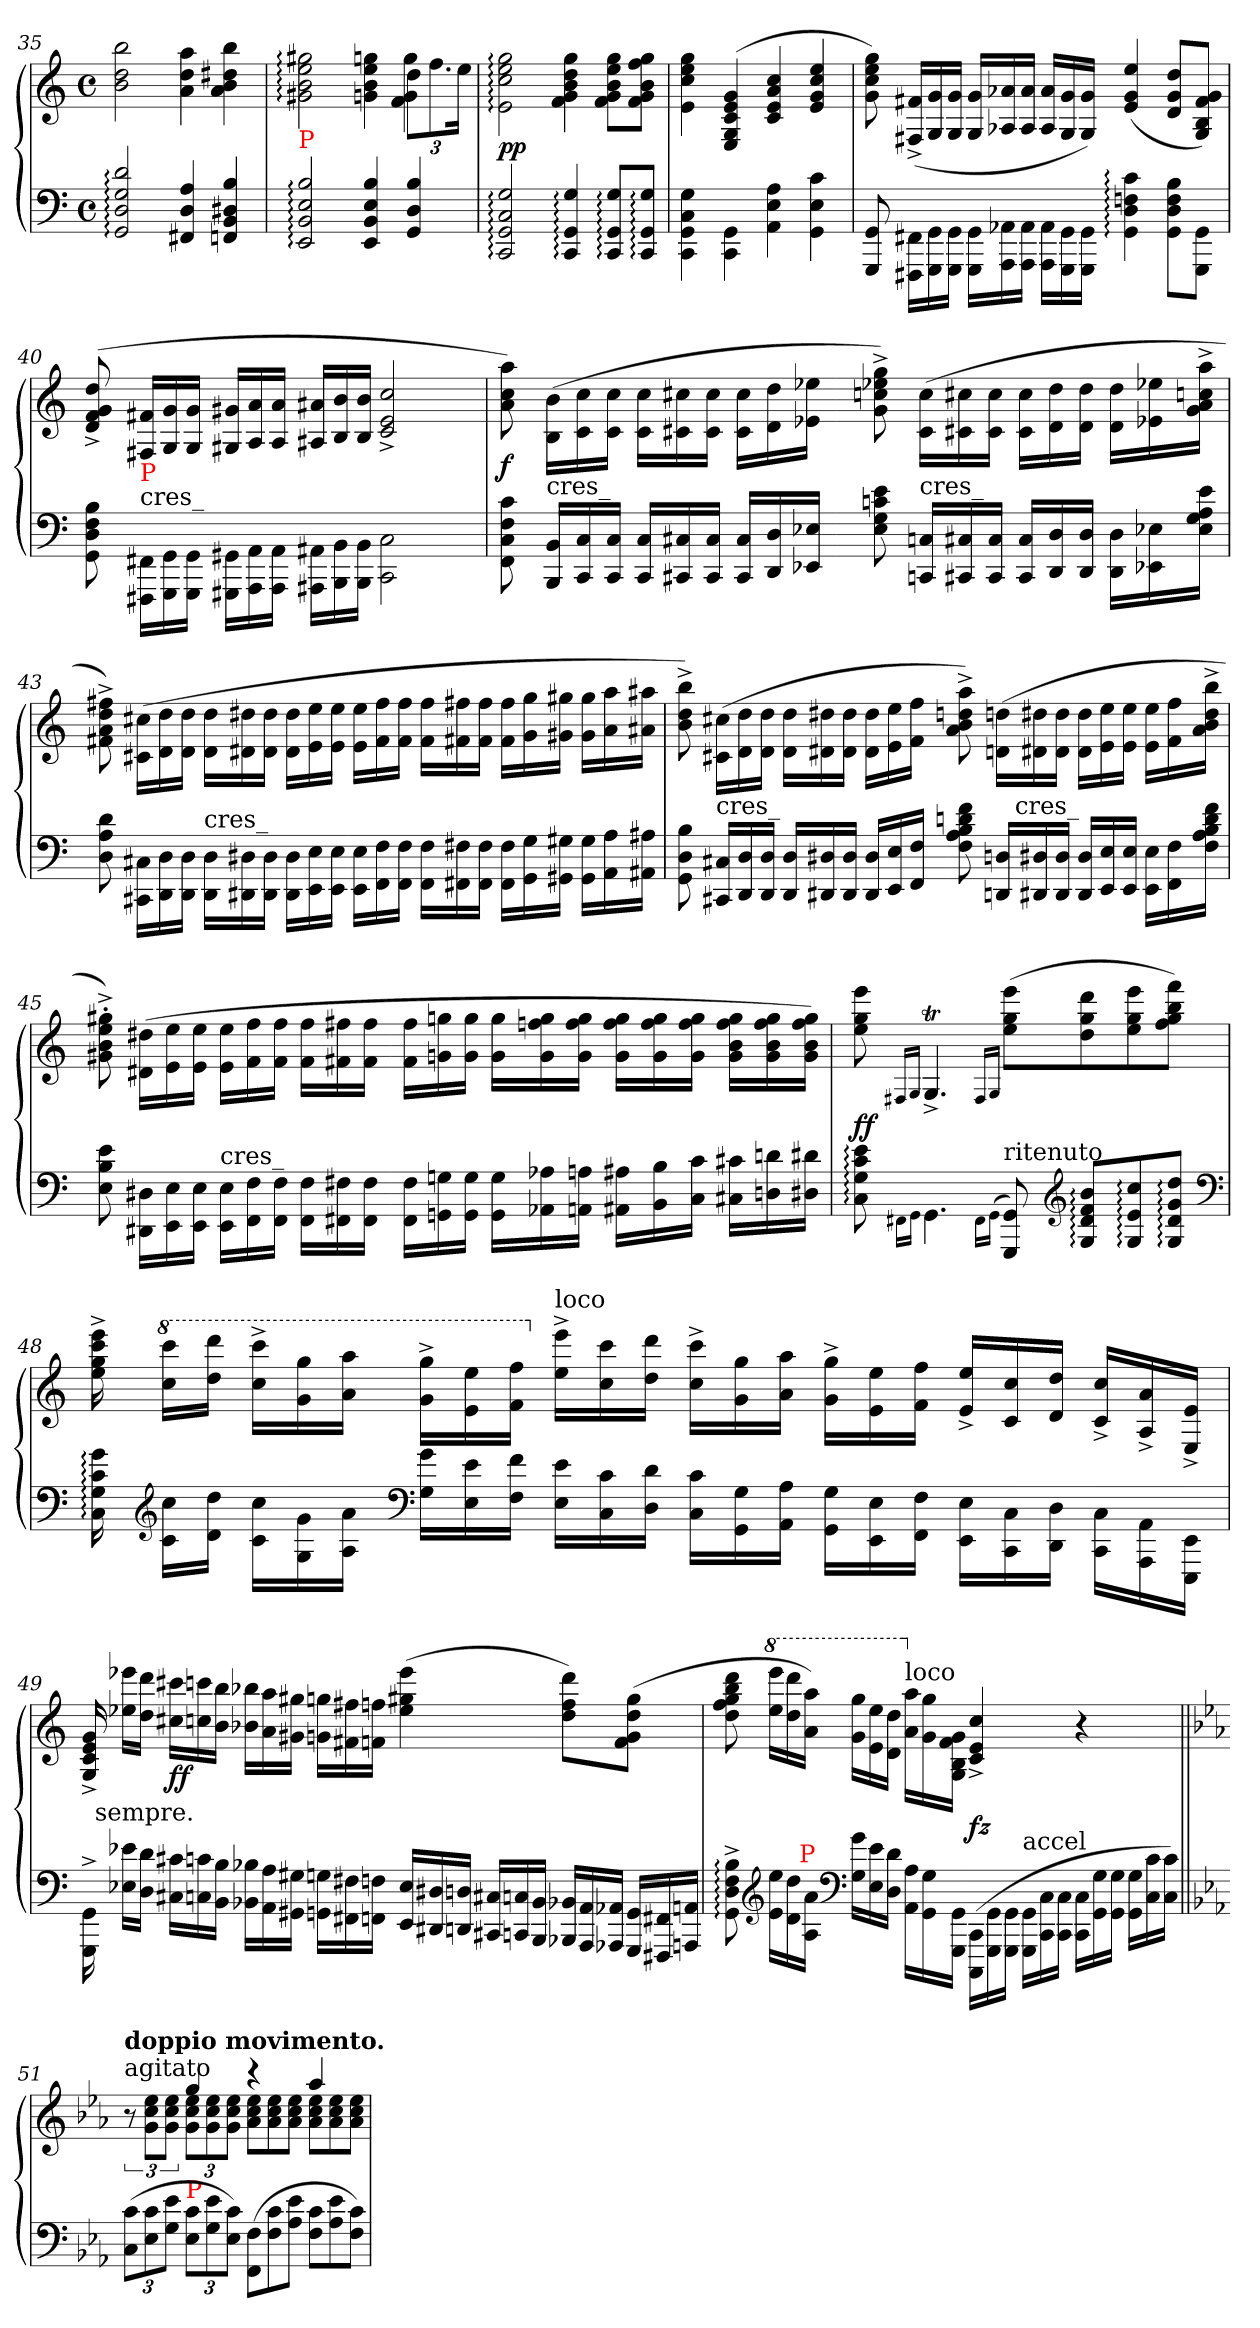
**kern	**kern	**dynam
*part1	*part1	*part1
*staff2	*staff1	*staff1/2
*clefF4	*clefG2	*
*k[]	*k[]	*
*M4/4	*M4/4	*
*met(c)	*met(c)	*
=35	=35	=35
2d:/ 2G:/ 2D:/ 2GG:/	2bb 2dd 2b	.
4A 4D 4FF#X	4aa 4dd 4a	.
4B/ 4D#X/ 4BB/ 4FFn/	4bb 4dd#X 4b 4a	.
=36	=36	=36
*	*^	*
!LO:TX:a:color=red:t=P	!	!	!
2B: 2E: 2BB: 2EE:	2gg#X: 2ee: 2b: 2g#X:	2.ryy	.
4B 4E 4BB 4EE	4ggn 4ee 4gn 4b	.	.
*	*Xbrackettup	*	*
4B/ 4D/ 4GG/	12dd\L	4gg 4g 4f	.
.	12.ff	.	.
.	24eeJk	.	.
*	*v	*v	*
=37	=37	=37
2G: 2C: 2GG: 2CC:	2gg: 2ee: 2cc: 2e:	pp
4G: 4GG: 4CC:	4gg 4dd 4b 4g 4f	.
8G: 8GG: 8CC:L	8gg 8ee 8b 8g 8fL	.
8G: 8GG: 8CC:J	8gg 8ff 8b 8g 8fJ	.
=38	=38	=38
4G\ 4C\ 4GG\ 4CC\	4gg 4ee 4cc 4e	.
4GG\ 4CC\	(>4g/ 4e/ 4c/ 4G/ 4E/	.
4A 4E 4AA	4cc 4a 4e 4c	.
4c 4E 4GG	4ee 4cc 4g 4e	.
=39	=39	=39
8GG 8GGG	8gg 8ee 8cc 8g)	.
*Xtuplet	*Xtuplet	*
24FF#X\ 24FFF#X\LL	(>24f#X^>/ 24F#X^>/LL	.
24GG\ 24GGG\	24g/ 24G/	.
24GG\ 24GGG\JJ	24g/ 24G/JJ	.
24GG\ 24GGG\LL	24g/ 24G/LL	.
24AA-X 24AAA	24a-X 24A-X	.
24AA-\ 24AAA\JJ	24a-/ 24A-/JJ	.
24AA-\ 24AAA\LL	24a-/ 24A-/LL	.
24GG\ 24GGG\	24g/ 24G/	.
24GG\ 24GGG\JJ	24g/ 24G/JJ)	.
4c: 4Fn: 4D: 4GG:	(<4ee 4g 4e	.
8B 8F 8D 8GGL	8dd 8g 8dL	.
8GG\ 8GGG\J	8g 8f# 8B 8GJ)	.
=40	=40	=40
8B 8F 8D 8GG	(>8dd^ 8g^ 8f^ 8d^	.
!LO:TX:a:t=cres_	!	!
!LO:TX:a:color=red:t=P	!	!
24FF#X\ 24FFF#X\LL	24f#X 24F#XLL	.
24GG\ 24GGG\	24g/ 24G/	.
24GG\ 24GGG\JJ	24g/ 24G/JJ	.
24GG#X\ 24GGG#X\LL	24g#X 24G#XLL	.
24AA\ 24AAA\	24a/ 24A/	.
24AA\ 24AAA\JJ	24a/ 24A/JJ	.
24AA#X\ 24AAA#X\LL	24a#X 24A#XLL	.
24BB\ 24BBB\	24b/ 24B/	.
24BB\ 24BBB\JJ	24b/ 24B/JJ	.
2C\ 2CC\	2cc^ 2e^ 2c^	.
=41	=41	=41
8c 8F 8C 8FF	8aa 8cc 8a)	f
!LO:TX:a:t=cres_	!	!
16BB 16BBBLL	(>16b\ 16B\LL	.
16C 16CC	16cc 16c	.
16C 16CCJJ	16cc 16cJJ	.
16C 16CCLL	16cc 16cLL	.
16C#X 16CC#X	16cc#X\ 16c#X\	.
16C# 16CC#JJ	16cc# 16c#JJ	.
16C# 16CC#LL	16cc#\ 16c#\LL	.
16D 16DD	16dd 16d	.
16E-X 16EE-XJJ	16ee-X 16e-XJJ	.
=42-	=42-	=42-
8e 8cn 8G 8E-	8gg^< 8ee-X^< 8ccn^< 8g^<)	.
!LO:TX:a:t=cres_	!	!
16Cn 16CCnLL	(>16cc 16c#LL	.
16C#X 16CC#X	16cc#X 16c#X	.
16C# 16CC#JJ	16cc#\ 16c#\JJ	.
16C# 16CC#LL	16cc#\ 16c#\LL	.
16D 16DD	16dd 16d	.
16D 16DDJJ	16dd 16dJJ	.
16D\ 16DD\LL	16dd\ 16d\LL	.
16E-X 16EE-X	16ee-X 16e-X	.
16e 16A 16G 16E-JJ	16aa^< 16ccn^< 16a^< 16g^<JJ	.
=43	=43	=43
8d 8A 8D	8ff#X^< 8dd^< 8a^< 8f#X^<)	.
24C#X\ 24CC#X\LL	(>24cc#X\ 24c#X\LL	.
24D 24DD	24dd 24d	.
24D 24DDJJ	24dd 24dJJ	.
!LO:TX:a:t=cres_	!	!
24D\ 24DD\LL	24dd\ 24d\LL	.
24D#X 24DD#X	24dd#X 24d#X	.
24D# 24DD#JJ	24dd# 24d#JJ	.
24D#\ 24DD#\LL	24dd#\ 24d#\LL	.
24E 24EE	24ee 24e	.
24E 24EEJJ	24ee 24eJJ	.
24E\ 24EE\LL	24ee 24eLL	.
24F 24FF	24ff# 24f#	.
24F 24FFJJ	24ff# 24f#JJ	.
24F\ 24FF\LL	24ff# 24f#LL	.
24F#X 24FF#X	24ff#X 24f#X	.
24F# 24FF#JJ	24ff# 24f#JJ	.
24F#\ 24FF#\LL	24ff# 24f#LL	.
24G 24GG	24gg 24g	.
24G#X 24GG#XJJ	24gg#X 24g#XJJ	.
24G#\ 24GG#\LL	24gg# 24g#LL	.
24A 24AA	24aa 24a	.
24A#X 24AA#XJJ	24aa#X 24a#XJJ	.
=44	=44	=44
8B 8D 8GG	8bb^< 8dd^< 8b^<)	.
!LO:TX:a:t=cres_	!	!
24C#X 24CC#XLL	(>24cc#X\ 24c#X\LL	.
24D 24DD	24dd 24d	.
24D 24DDJJ	24dd 24dJJ	.
24D 24DDLL	24dd\ 24d\LL	.
24D#X 24DD#X	24dd#X 24d#X	.
24D# 24DD#JJ	24dd# 24d#JJ	.
24D# 24DD#LL	24dd#\ 24d#\LL	.
24E 24EE	24ee 24e	.
24F 24FFJJ	24ff 24fJJ	.
8f 8dn 8B 8A 8F	8aa^< 8ddn^< 8b^< 8a^<)	.
24Dn 24DDnLL	(>24ddn\ 24dn\LL	.
!LO:TX:a:t=cres_	!	!
24D#X 24DD#X	24dd#X 24d#X	.
24D# 24DD#JJ	24dd# 24d#JJ	.
24D# 24DD#LL	24dd#\ 24d#\LL	.
24E 24EE	24ee 24e	.
24E 24EEJJ	24ee 24eJJ	.
24E 24EELL	24ee 24eLL	.
24F 24FF	24ff 24f	.
24f 24d 24B 24A 24FJJ	24bb^< 24dd#^< 24b^< 24a^<JJ	.
=45	=45	=45
8e 8B 8E	8gg#X'^< 8ee'^< 8b'^< 8g#X'^<)	.
16D#X\ 16DD#X\LL	(>16dd#X\ 16d#X\LL	.
16E 16EE	16ee 16e	.
16E 16EEJJ	16ee 16eJJ	.
!LO:TX:a:t=cres_	!	!
16E\ 16EE\LL	16ee 16eLL	.
16F 16FF	16ff 16f	.
16F 16FFJJ	16ff 16fJJ	.
16F\ 16FF\LL	16ff 16fLL	.
16F#X 16FF#X	16ff#X 16f#X	.
16F# 16FF#JJ	16ff# 16f#JJ	.
=46-	=46-	=46-
16F#\ 16FF#\LL	16ff# 16f#LL	.
16Gn 16GGn	16ggn 16gn	.
16G 16GGJJ	16gg 16gJJ	.
16G 16GGLL	16gg 16gLL	.
16A-X 16AA-X	16gg 16ffn 16g	.
16An 16AAnJJ	16gg 16ff 16gJJ	.
16A#X 16AA#XLL	16gg 16ff 16gLL	.
16B 16BB	16gg 16ff 16g	.
16c 16CJJ	16gg 16ff 16gJJ	.
16c#X 16C#XLL	16gg 16ff 16b 16gLL	.
16dn 16Dn	16gg 16ff 16b 16g	.
16d#X 16D#XJJ	16gg 16ff 16b 16gJJ)	.
=47	=47	=47
8e: 8c: 8G: 8C:	8eee 8gg 8ee	ff
16qFF#X\LL	16qF#X/LL	.
16qGG\JJ	16qG/JJ	.
4.GG\	4.GT^>/	.
16qFF#\LL	16qF#/LL	.
(>16qGG\JJ	16qG/JJ	.
!LO:TX:a:t=ritenuto	!	!
8GG 8GGG)	(>8eee 8gg 8eeL	.
*clefG2	*	*
8b: 8f: 8d: 8G:L	8ddd 8gg 8dd	.
8cc: 8e: 8G:	8eee 8gg 8ee	.
8dd: 8g: 8d: 8G:J	8fff 8bb 8gg 8ffJ)	.
*clefF4	*	*
=48	=48	=48
24g: 24c: 24G: 24C:	24eee^< 24ccc^< 24gg^< 24ee^<	.
*clefG2	*	*
*	*8va	*
24cc\ 24c\LL	24cccc 24cccLL	.
24dd 24dJJ	24dddd 24dddJJ	.
24cc\ 24c\LL	24cccc^< 24ccc^<LL	.
24g 24G	24ggg 24gg	.
24a 24AJJ	24aaa 24aaJJ	.
*clefF4	*	*
24g 24GLL	24ggg^< 24gg^<LL	.
24e 24E	24ee 24eee	.
24f 24FJJ	24fff 24ffJJ	.
*	*X8va	*
!	!LO:TX:a:t=loco	!
24e 24ELL	24eee^< 24ee^<LL	.
24c 24C	24ccc 24cc	.
24d 24DJJ	24ddd 24ddJJ	.
24c 24CLL	24ccc^< 24cc^<LL	.
24G 24GG	24gg 24g	.
24A 24AAJJ	24aa 24aJJ	.
24G\ 24GG\LL	24gg^< 24g^<LL	.
24E 24EE	24ee 24e	.
24F 24FFJJ	24ff 24fJJ	.
24E\ 24EE\LL	24ee^< 24e^<LL	.
24C 24CC	24cc 24c	.
24D 24DDJJ	24dd 24dJJ	.
24C\ 24CC\LL	24cc^< 24c^<LL	.
24AA\ 24AAA\	24a^</ 24A^</	.
24EE\ 24EEE\JJ	24e^</ 24E^</JJ	.
=49	=49	=49
24GG^\ 24GGG^\	24g^/ 24e^/ 24c^/ 24G^/	.
!LO:TX:a:t=sempre.	!	!
24e-X 24E-XLL	24eee-X 24ee-XLL	.
24d 24DJJ	24ddd 24ddJJ	.
24c#X 24C#XLL	24ccc#X 24cc#XLL	ff
24cn 24Cn	24cccn 24ccn	.
24B 24BBJJ	24bb 24bJJ	.
24B-X 24BB-XLL	24bb-X 24b-XLL	.
24A 24AA	24aa 24a	.
24G#X 24GG#XJJ	24gg#X 24g#XJJ	.
24Gn\ 24GGn\LL	24ggn 24gnLL	.
24F#X 24FF#X	24ff#X 24f#X	.
24Fn 24FFnJJ	24ffn 24fnJJ	.
24E- 24EELL	(>4eee- 4gg#X 4ee-	.
24D#X 24DD#X	.	.
24Dn 24DDnJJ	.	.
24C#X 24CC#XLL	.	.
24Cn 24CCn	.	.
24BB- 24BBBJJ	.	.
24BB-X 24BBB-XLL	8ddd 8ff 8ddL)	.
24AA 24AAA	.	.
24AA-X 24AAA-XJJ	.	.
24GG 24GGGLL	(>8gg# 8dd 8g 8fJ	.
24FF#X 24FFF#X	.	.
24AAn 24AAAnJJ	.	.
=50	=50	=50
8B:^ 8F:^ 8D:^ 8GG:^	8ddd 8bb 8gg 8ff 8dd	.
*clefG2	*	*
*	*8va	*
24ee\ 24e\LL	24eeee 24eeeLL	.
24dd 24d	24dddd 24ddd	.
!LO:TX:a:color=red:t=P	!	!
24a 24AJJ	24aaa\ 24aa\JJ)	.
*clefF4	*	*
24g\ 24G\LL	24ggg\ 24gg\LL	.
24e 24E	24eee 24ee	.
24d 24DJJ	24ddd 24ddJJ	.
*	*X8va	*
!	!LO:TX:a:t=loco	!
24A\ 24AA\LL	24aa\ 24a\LL	.
24G 24GG	24gg 24g	.
24GG 24GGGJJ	24g 24f 24B 24GJJ	.
(>24CC\ 24CCC\LL	4cc^> 4e^> 4c^>	fz
24GG 24GGG	.	.
24GG 24GGGJJ	.	.
!LO:TX:a:t=accel	!	!
24GG\ 24GGG\LL	.	.
24C 24CC	.	.
24C 24CCJJ	.	.
24C\ 24CC\LL	4r	.
24G 24GG	.	.
24G 24GGJJ	.	.
24G\ 24GG\LL	.	.
24c 24C	.	.
24c 24CJJ)	.	.
=51||	=51||	=51||
*k[b-e-a-]	*k[b-e-a-]	*
*tuplet	*	*
*	*^	*
*Xbrackettup	*	*tuplet	*
*	*	*brackettup	*
!	!LO:TX:a:t=agitato	!	!
!	!LO:TX:a:B:t=doppio movimento.	!	!
(>12c 12CL	4ryy	12r	.
12c 12E-	.	12ee- 12cc 12gL	.
12e- 12GJ	.	12ee- 12cc 12gJ	.
*	*	*Xbrackettup	*
!LO:TX:a:color=red:t=P	!	!	!
12c 12E-L	4gg	12ee- 12cc 12gL	.
12e- 12G	.	12ee- 12cc 12g	.
12c 12E-J)	.	12ee- 12cc 12gJ	.
*Xtuplet	*	*Xtuplet	*
(>12F 12FFL	4rccc	12ee- 12cc 12a-L	.
12c 12F	.	12ee- 12cc 12a-	.
12e- 12A-J	.	12ee- 12cc 12a-J	.
12c 12FL	4aa-	12ee- 12cc 12a-L	.
12e- 12A-	.	12ee- 12cc 12a-	.
12c 12FJ)	.	12ee- 12cc 12a-J	.
*	*v	*v	*
=	=	=
*-	*-	*-
